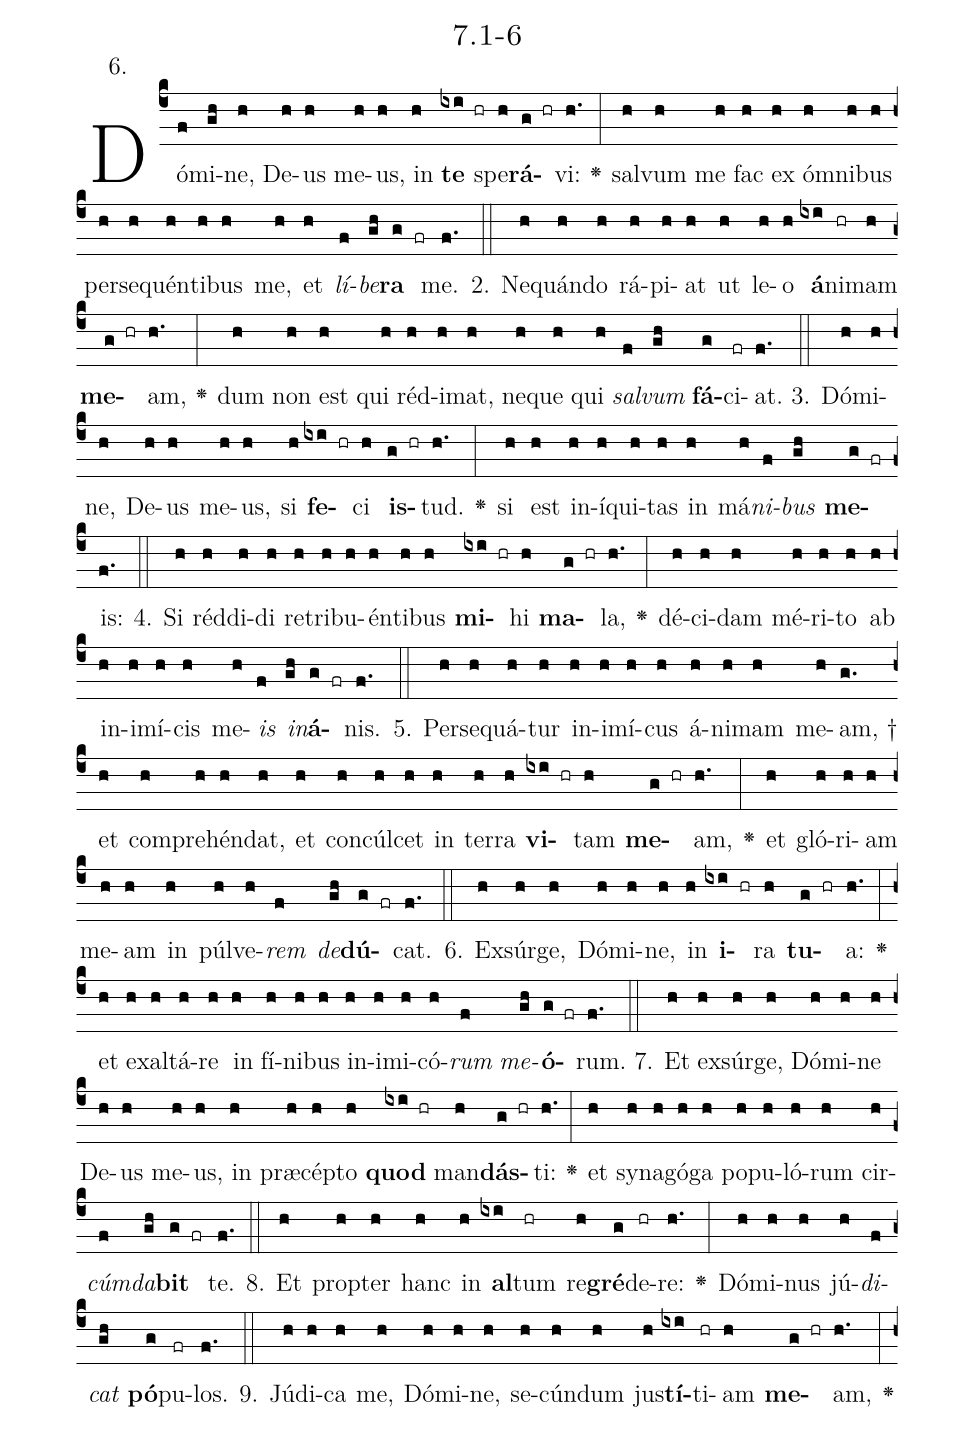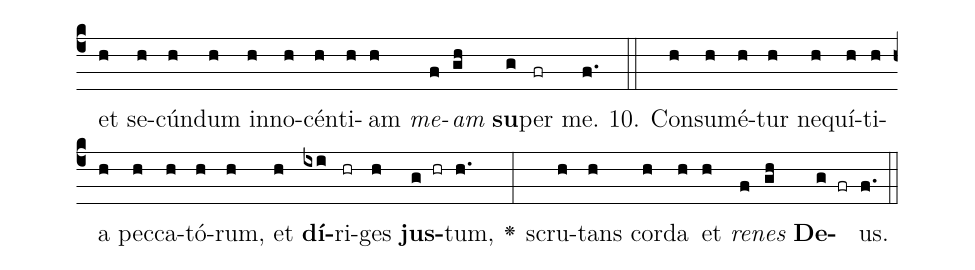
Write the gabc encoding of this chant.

name: 7.1-6;
annotation: 6.;
%%
(c4)Dó(f)mi(gh)ne,(h) De(h)us(h) me(h)us,(h) in(h) <b>te</b>(ixi hr) spe(h)<b>rá</b>(g hr)vi:(h.) <v>\greheightstar</v>(:) sal(h)vum(h) me(h) fac(h) ex(h) óm(h)ni(h)bus(h) per(h)se(h)quén(h)ti(h)bus(h) me,(h) et(h) <i>lí</i>(f)<i>be</i>(gh)<b>ra</b>(g fr) me.(f.) (::)
2. Ne(h)quán(h)do(h) rá(h)pi(h)at(h) ut(h) le(h)o(h) <b>á</b>(ixi)ni(hr)mam(h) <b>me</b>(g hr)am,(h.) <v>\greheightstar</v>(:) dum(h) non(h) est(h) qui(h) réd(h)i(h)mat,(h) ne(h)que(h) qui(h) <i>sal</i>(f)<i>vum</i>(gh) <b>fá</b>(g)ci(fr)at.(f.) (::)
3. Dó(h)mi(h)ne,(h) De(h)us(h) me(h)us,(h) si(h) <b>fe</b>(ixi hr)ci(h) <b>is</b>(g hr)tud.(h.) <v>\greheightstar</v>(:) si(h) est(h) in(h)í(h)qui(h)tas(h) in(h) má(h)<i>ni</i>(f)<i>bus</i>(gh) <b>me</b>(g fr)is:(f.) (::)
4. Si(h) réd(h)di(h)di(h) re(h)tri(h)bu(h)én(h)ti(h)bus(h) <b>mi</b>(ixi hr)hi(h) <b>ma</b>(g hr)la,(h.) <v>\greheightstar</v>(:) dé(h)ci(h)dam(h) mé(h)ri(h)to(h) ab(h) in(h)i(h)mí(h)cis(h) me(h)<i>is</i>(f) <i>in</i>(gh)<b>á</b>(g fr)nis.(f.) (::)
5. Per(h)se(h)quá(h)tur(h) in(h)i(h)mí(h)cus(h) á(h)ni(h)mam(h) me(h)am, †(g.) et(h) com(h)pre(h)hén(h)dat,(h) et(h) con(h)cúl(h)cet(h) in(h) ter(h)ra(h) <b>vi</b>(ixi hr)tam(h) <b>me</b>(g hr)am,(h.) <v>\greheightstar</v>(:) et(h) gló(h)ri(h)am(h) me(h)am(h) in(h) púl(h)ve(h)<i>rem</i>(f) <i>de</i>(gh)<b>dú</b>(g fr)cat.(f.) (::)
6. Ex(h)súr(h)ge,(h) Dó(h)mi(h)ne,(h) in(h) <b>i</b>(ixi hr)ra(h) <b>tu</b>(g hr)a:(h.) <v>\greheightstar</v>(:) et(h) ex(h)al(h)tá(h)re(h) in(h) fí(h)ni(h)bus(h) in(h)i(h)mi(h)có(h)<i>rum</i>(f) <i>me</i>(gh)<b>ó</b>(g fr)rum.(f.) (::)
7. Et(h) ex(h)súr(h)ge,(h) Dó(h)mi(h)ne(h) De(h)us(h) me(h)us,(h) in(h) præ(h)cép(h)to(h) <b>quod</b>(ixi hr) man(h)<b>dás</b>(g hr)ti:(h.) <v>\greheightstar</v>(:) et(h) sy(h)na(h)gó(h)ga(h) po(h)pu(h)ló(h)rum(h) cir(h)<i>cúm</i>(f)<i>da</i>(gh)<b>bit</b>(g fr) te.(f.) (::)
8. Et(h) prop(h)ter(h) hanc(h) in(h) <b>al</b>(ixi)tum(hr) re(h)<b>gré</b>(g)de(hr)re:(h.) <v>\greheightstar</v>(:) Dó(h)mi(h)nus(h) jú(h)<i>di</i>(f)<i>cat</i>(gh) <b>pó</b>(g)pu(fr)los.(f.) (::)
9. Jú(h)di(h)ca(h) me,(h) Dó(h)mi(h)ne,(h) se(h)cún(h)dum(h) jus(h)<b>tí</b>(ixi)ti(hr)am(h) <b>me</b>(g hr)am,(h.) <v>\greheightstar</v>(:) et(h) se(h)cún(h)dum(h) in(h)no(h)cén(h)ti(h)am(h) <i>me</i>(f)<i>am</i>(gh) <b>su</b>(g)per(fr) me.(f.) (::)
10. Con(h)su(h)mé(h)tur(h) ne(h)quí(h)ti(h)a(h) pec(h)ca(h)tó(h)rum,(h) et(h) <b>dí</b>(ixi)ri(hr)ges(h) <b>jus</b>(g hr)tum,(h.) <v>\greheightstar</v>(:) scru(h)tans(h) cor(h)da(h) et(h) <i>re</i>(f)<i>nes</i>(gh) <b>De</b>(g fr)us.(f.) (::)
